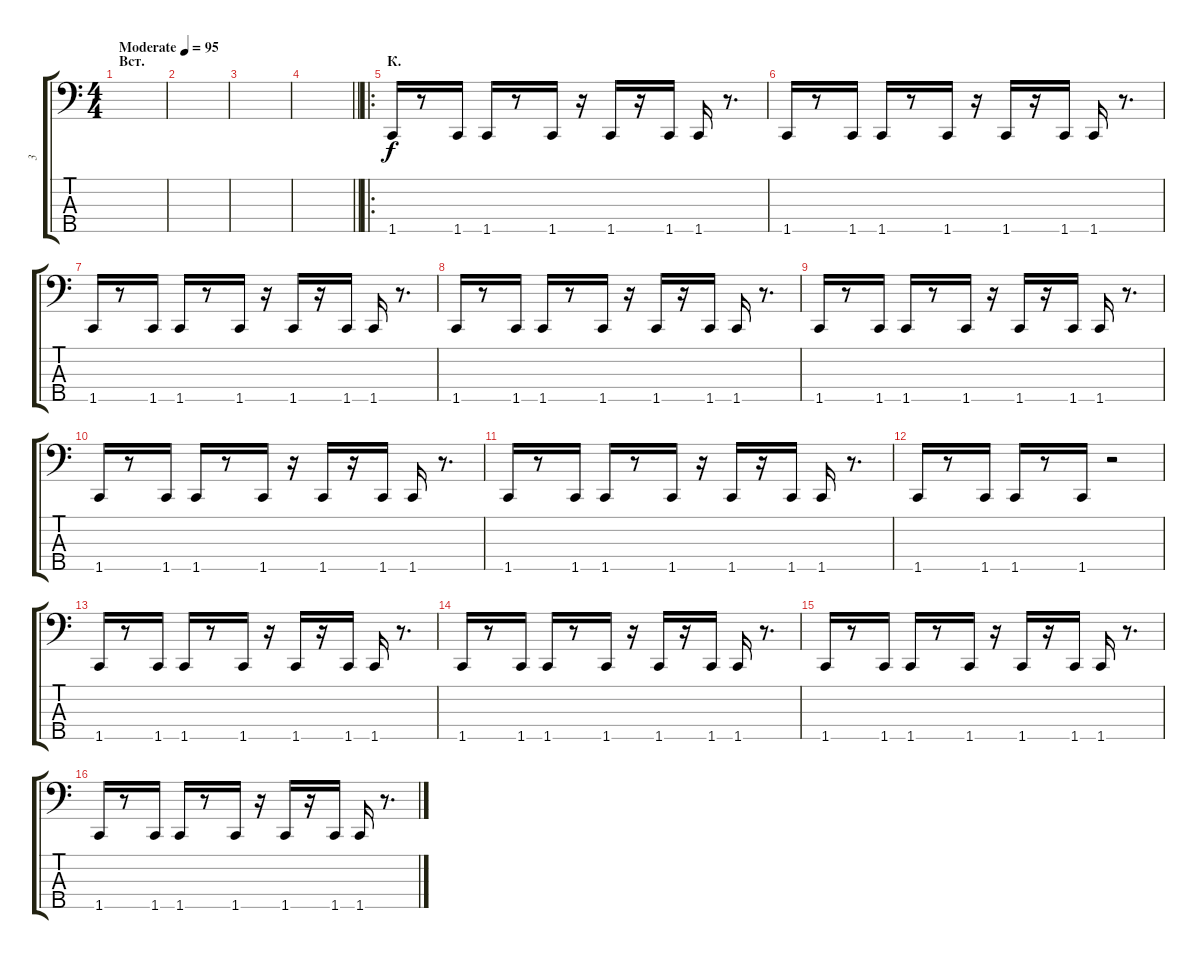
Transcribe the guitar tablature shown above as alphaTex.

\track ("3" "3") {instrument electricbasspick}
\staff {score tabs}
\tuning (G2 D2 A1 E1 B0) {hide}
\ts (4 4)
\section ("" "Вст.")
\tempo (95 "Moderate")
\clef f4
\ks c
|
|
|
\barLineRight lightlight
|
\ro
\section ("" "К.")
1.5.16 r.8 1.5.16 1.5.16 r.8 1.5.16 r.16 1.5.16 r.16 1.5.16 1.5.16 r.8{d} |
1.5.16 r.8 1.5.16 1.5.16 r.8 1.5.16 r.16 1.5.16 r.16 1.5.16 1.5.16 r.8{d} |
1.5.16 r.8 1.5.16 1.5.16 r.8 1.5.16 r.16 1.5.16 r.16 1.5.16 1.5.16 r.8{d} |
1.5.16 r.8 1.5.16 1.5.16 r.8 1.5.16 r.16 1.5.16 r.16 1.5.16 1.5.16 r.8{d} |
1.5.16 r.8 1.5.16 1.5.16 r.8 1.5.16 r.16 1.5.16 r.16 1.5.16 1.5.16 r.8{d} |
1.5.16 r.8 1.5.16 1.5.16 r.8 1.5.16 r.16 1.5.16 r.16 1.5.16 1.5.16 r.8{d} |
1.5.16 r.8 1.5.16 1.5.16 r.8 1.5.16 r.16 1.5.16 r.16 1.5.16 1.5.16 r.8{d} |
1.5.16 r.8 1.5.16 1.5.16 r.8 1.5.16 r.2 |
1.5.16 r.8 1.5.16 1.5.16 r.8 1.5.16 r.16 1.5.16 r.16 1.5.16 1.5.16 r.8{d} |
1.5.16 r.8 1.5.16 1.5.16 r.8 1.5.16 r.16 1.5.16 r.16 1.5.16 1.5.16 r.8{d} |
1.5.16 r.8 1.5.16 1.5.16 r.8 1.5.16 r.16 1.5.16 r.16 1.5.16 1.5.16 r.8{d} |
1.5.16 r.8 1.5.16 1.5.16 r.8 1.5.16 r.16 1.5.16 r.16 1.5.16 1.5.16 r.8{d}
